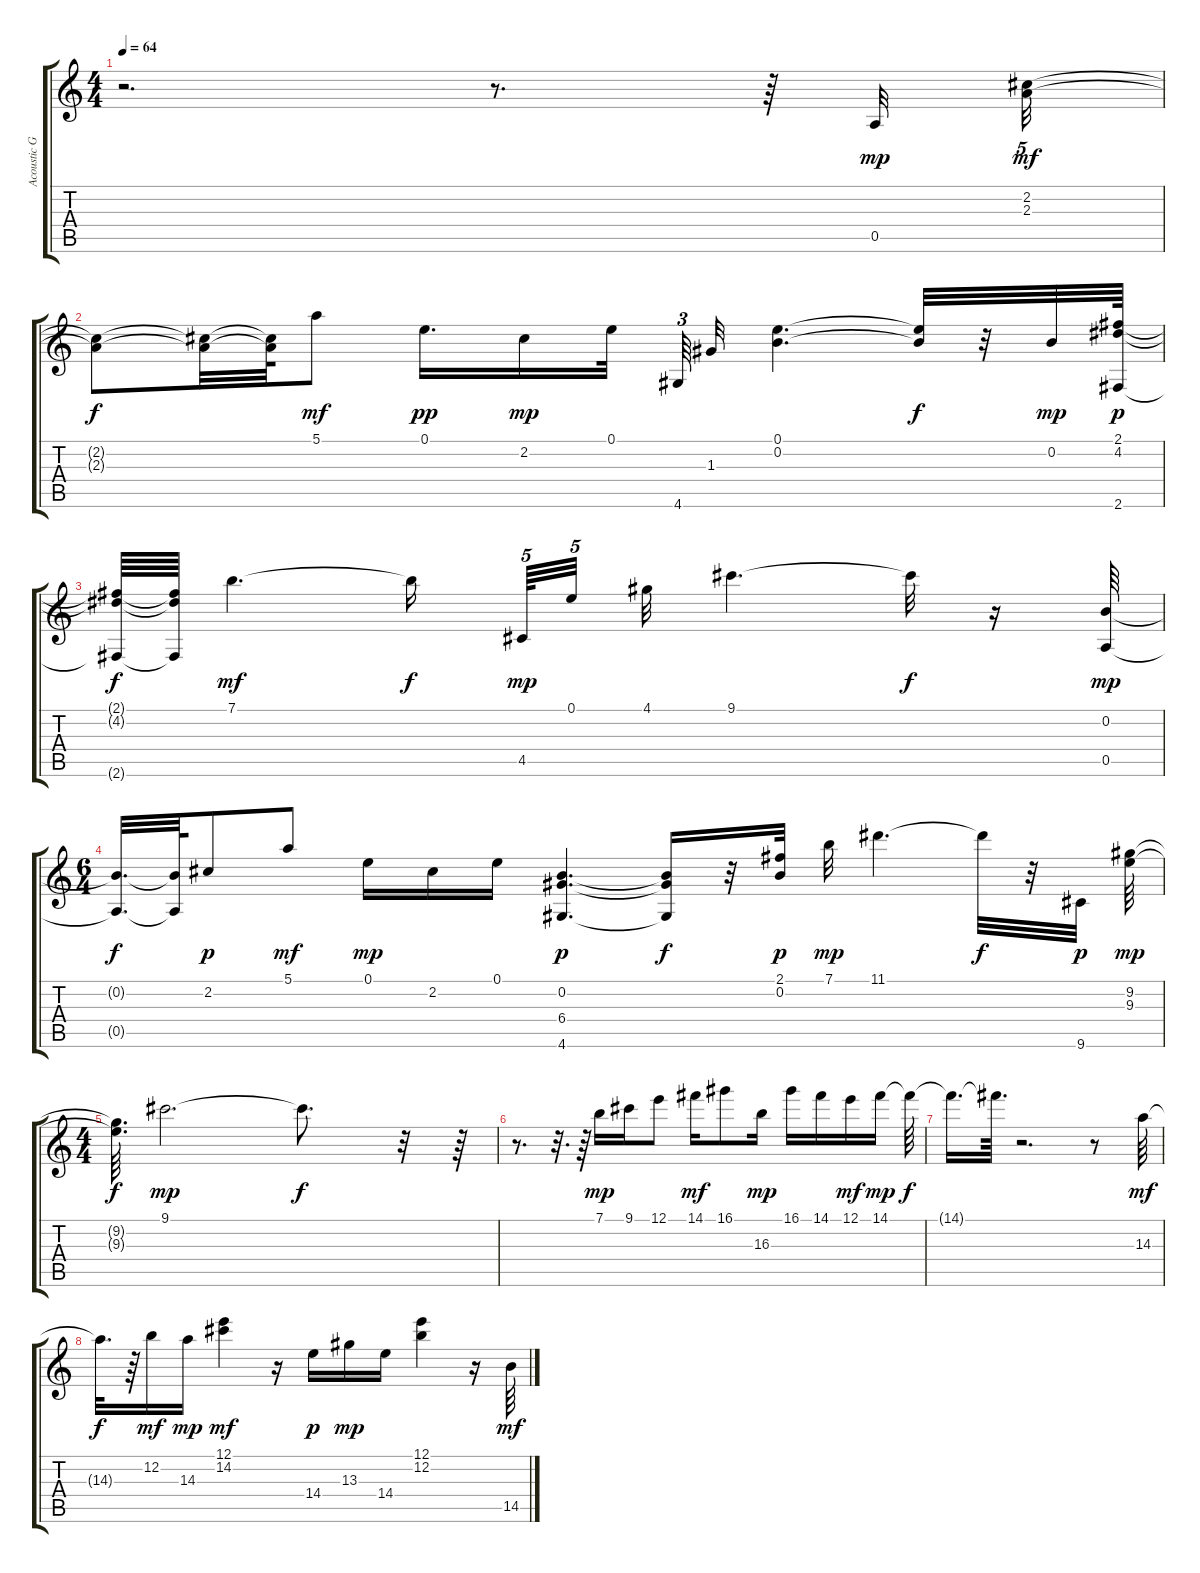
\track ("Acoustic Guitar" "Acoustic G") {instrument acousticguitarsteel}
\staff {score tabs}
\tuning (E4 B3 G3 D3 A2 E2) {hide}
\ts (4 4)
\tempo 64
\clef g2
\ks c
r.2{d dy f} r.8{d} r.64 0.5.32{dy mp} (2.2 2.3).32{tu (5 4) dy mf} |
(2.2{t} 2.3{t}).8{dy f} (2.2{t} 2.3{t}).32 (2.2{t} 2.3{t}).64 5.1.8{dy mf} 0.1.16{d dy pp} 2.2.16{dy mp} 0.1.32{beam splitsecondary} 4.6.64{tu (3 2)} 1.3.32 (0.1 0.2).4{d} (0.1{t} 0.2{t}).32{dy f} r.32 0.2.32{dy mp} (2.1 4.2 2.6).64{dy p} |
(2.1{t} 4.2{t} 2.6{t}).64{dy f} (2.1{t} 4.2{t} 2.6{t}).64 7.1.4{d dy mf} 7.1{t}.16{dy f beam splitsecondary} 4.5.64{tu (5 4) dy mp} 0.1.32{tu (5 4)} 4.1.32 9.1.4{d} 9.1{t}.32{dy f} r.16 (0.2 0.5).64{dy mp} |
\ts (6 4)
(0.2{t} 0.5{t}).32{d dy f} (0.2{t} 0.5{t}).64 2.2.8{dy p} 5.1.8{dy mf} 0.1.16{dy mp} 2.2.16 0.1.16 (0.2 6.4 4.6).4{d dy p} (0.2{t} 6.4{t} 4.6{t}).16{dy f} r.32 (2.1 0.2).32{dy p} 7.1.32{dy mp} 11.1.4{d} 11.1{t}.32{dy f} r.32 9.6.32{dy p} (9.2 9.3).64{dy mp} |
\ts (4 4)
(9.2{t} 9.3{t}).64{d dy f} 9.1.2{d dy mp} 9.1{t}.8{d dy f} r.32 r.64 |
r.8{d} r.32{d} r.64 7.1.16{dy mp} 9.1.16 12.1.8 14.1.16{dy mf} 16.1.8 16.3.16{dy mp} 16.1.16 14.1.16 12.1.16{dy mf} 14.1.16{dy mp} 14.1{t}.64{dy f} |
14.1{t}.16{d} 14.1{t}.64{d} r.2{d} r.8 14.3.64{dy mf} |
14.3{t}.32{d dy f} r.64 12.2.16{dy mf} 14.3.16{dy mp} (12.1 14.2).4{dy mf} r.16 14.4.16{dy p} 13.3.16{dy mp} 14.4.16 (12.1 12.2).4 r.16 14.5.64{dy mf}
